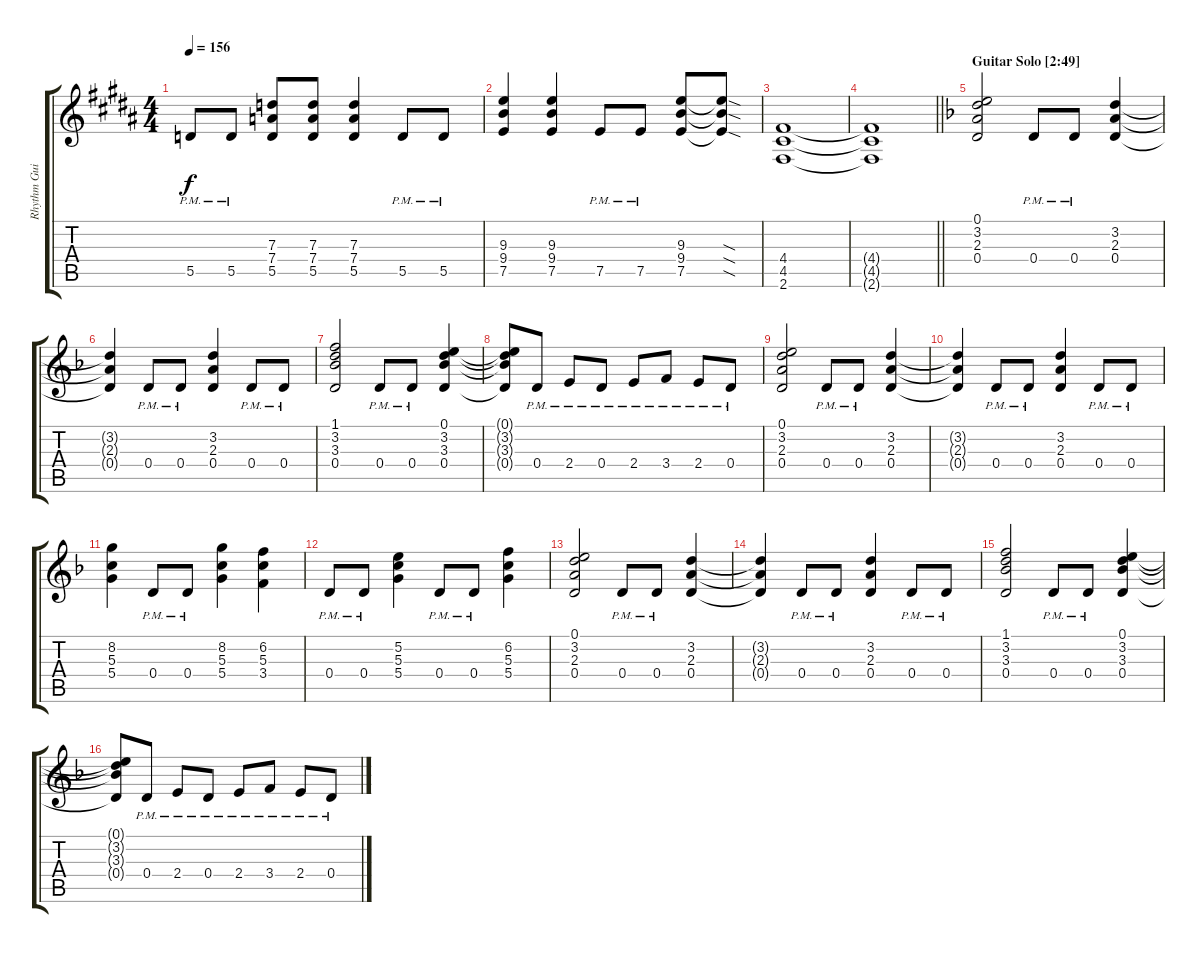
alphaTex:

\track ("Rhythm Guitar" "Rhythm Gui") {instrument distortionguitar}
\staff {score tabs}
\tuning (E4 B3 G3 D3 A2 E2) {hide}
\ts (4 4)
\tempo 156
\clef g2
\ks g#minor
5.5{pm}.8{dy f} 5.5{pm}.8 (7.3 7.4 5.5).8 (7.3 7.4 5.5).8 (7.3 7.4 5.5).4 5.5{pm}.8 5.5{pm}.8 |
(9.3 9.4 7.5).4 (9.3 9.4 7.5).4 7.5{pm}.8 7.5{pm}.8 (9.3 9.4 7.5).8 (9.3{sod t} 9.4{sod t} 7.5{sod t}).8 |
(4.4 4.5 2.6).1 |
\barLineRight lightlight
(4.4{t} 4.5{t} 2.6{t}).1 |
\section ("" "Guitar Solo [2:49]")
\ks dminor
(0.1 3.2 2.3 0.4).2 0.4{pm}.8 0.4{pm}.8 (3.2 2.3 0.4).4 |
(3.2{t} 2.3{t} 0.4{t}).4 0.4{pm}.8 0.4{pm}.8 (3.2 2.3 0.4).4 0.4{pm}.8 0.4{pm}.8 |
(1.1 3.2 3.3 0.4).2 0.4{pm}.8 0.4{pm}.8 (0.1 3.2 3.3 0.4).4 |
(0.1{t} 3.2{t} 3.3{t} 0.4{t}).8 0.4{pm}.8 2.4{pm}.8 0.4{pm}.8 2.4{pm}.8 3.4{pm}.8 2.4{pm}.8 0.4{pm}.8 |
(0.1 3.2 2.3 0.4).2 0.4{pm}.8 0.4{pm}.8 (3.2 2.3 0.4).4 |
(3.2{t} 2.3{t} 0.4{t}).4 0.4{pm}.8 0.4{pm}.8 (3.2 2.3 0.4).4 0.4{pm}.8 0.4{pm}.8 |
(8.2 5.3 5.4).4 0.4{pm}.8 0.4{pm}.8 (8.2 5.3 5.4).4 (6.2 5.3 3.4).4 |
0.4{pm}.8 0.4{pm}.8 (5.2 5.3 5.4).4 0.4{pm}.8 0.4{pm}.8 (6.2 5.3 5.4).4 |
(0.1 3.2 2.3 0.4).2 0.4{pm}.8 0.4{pm}.8 (3.2 2.3 0.4).4 |
(3.2{t} 2.3{t} 0.4{t}).4 0.4{pm}.8 0.4{pm}.8 (3.2 2.3 0.4).4 0.4{pm}.8 0.4{pm}.8 |
(1.1 3.2 3.3 0.4).2 0.4{pm}.8 0.4{pm}.8 (0.1 3.2 3.3 0.4).4 |
(0.1{t} 3.2{t} 3.3{t} 0.4{t}).8 0.4{pm}.8 2.4{pm}.8 0.4{pm}.8 2.4{pm}.8 3.4{pm}.8 2.4{pm}.8 0.4{pm}.8
